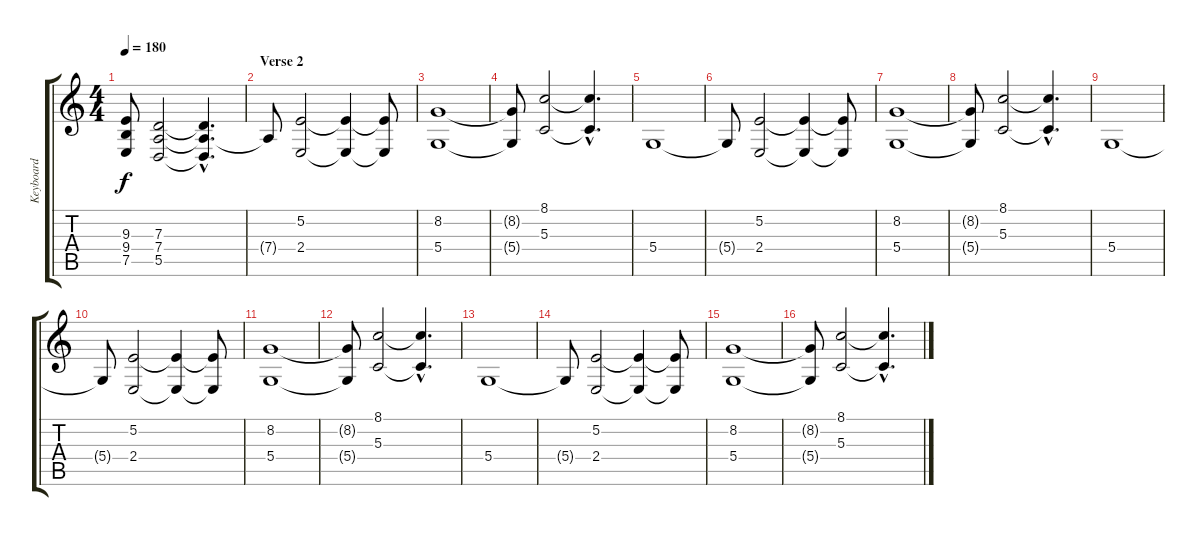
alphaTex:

\track ("Keyboard" "Keyboard") {instrument synthstrings1}
\staff {score tabs}
\tuning (E4 B3 G3 D3 A2 E2) {hide}
\ts (4 4)
\tempo 180
\clef g2
\ks c
(9.3{t} 9.4{t} 7.5{t}).8{dy f} (7.3 7.4 5.5).2 (7.3{hac t} 7.4{hac t} 5.5{hac t}).4{d} |
\section ("" "Verse 2")
7.4{t}.8 (5.2 2.4).2 (5.2{t} 2.4{t}).4 (5.2{t} 2.4{t}).8 |
(8.2 5.4).1 |
(8.2{t} 5.4{t}).8 (8.1 5.3).2 (8.1{hac t} 5.3{hac t}).4{d} |
5.4.1 |
5.4{t}.8 (5.2 2.4).2 (5.2{t} 2.4{t}).4 (5.2{t} 2.4{t}).8 |
(8.2 5.4).1 |
(8.2{t} 5.4{t}).8 (8.1 5.3).2 (8.1{hac t} 5.3{hac t}).4{d} |
5.4.1 |
5.4{t}.8 (5.2 2.4).2 (5.2{t} 2.4{t}).4 (5.2{t} 2.4{t}).8 |
(8.2 5.4).1 |
(8.2{t} 5.4{t}).8 (8.1 5.3).2 (8.1{hac t} 5.3{hac t}).4{d} |
5.4.1 |
5.4{t}.8 (5.2 2.4).2 (5.2{t} 2.4{t}).4 (5.2{t} 2.4{t}).8 |
(8.2 5.4).1 |
(8.2{t} 5.4{t}).8 (8.1 5.3).2 (8.1{hac t} 5.3{hac t}).4{d}
